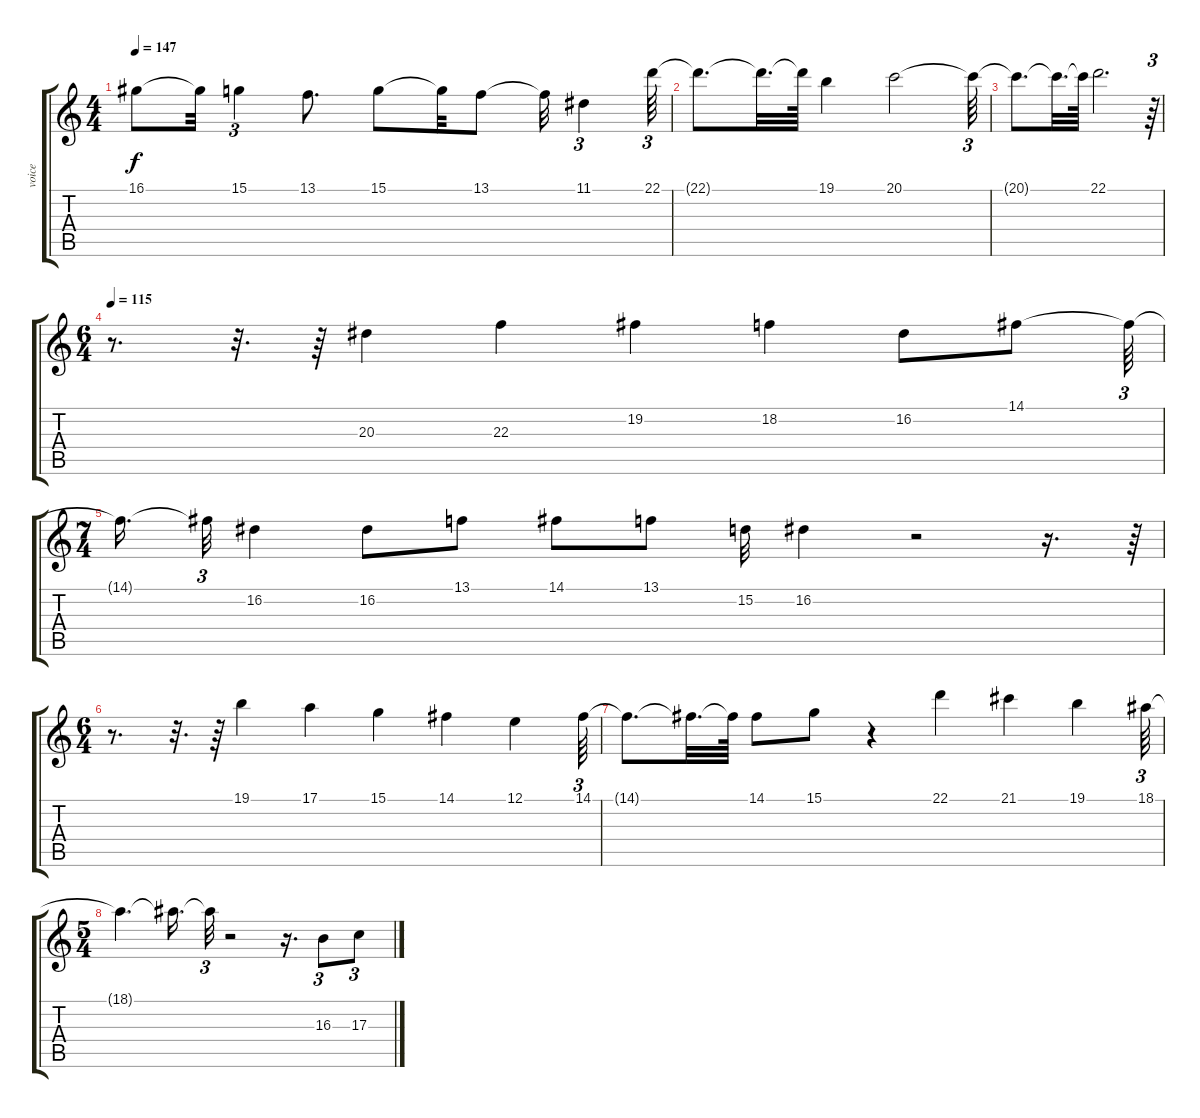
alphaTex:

\track ("voice" "voice") {instrument lead6voice}
\staff {score tabs}
\tuning (E4 B3 G3 D3 A2 E2) {hide}
\ts (4 4)
\tempo 147
\clef g2
\ks c
16.1{t}.8{dy f} 16.1{t}.32 15.1.4{tu (3 2)} 13.1.8{d} 15.1.8 15.1{t}.32 13.1.8 13.1{t}.32 11.1.4{tu (3 2)} 22.1.64{tu (3 2)} |
22.1{t}.8{d} 22.1{t}.32{d} 22.1{t}.64 19.1.4 20.1.2 20.1{t}.64{tu (3 2)} |
20.1{t}.8{d} 20.1{t}.32{d} 20.1{t}.64 22.1.2{d} r.64{tu (3 2)} |
\ts (6 4)
\tempo 115
r.8{d} r.32{d} r.64 20.3.4 22.3.4 19.2.4 18.2.4 16.2.8 14.1.8 14.1{t}.64{tu (3 2)} |
\ts (7 4)
14.1{t}.16{d} 14.1{t}.32{tu (3 2)} 16.2.4 16.2.8 13.1.8 14.1.8 13.1.8 15.2.32 16.2.4 r.2 r.16{d} r.64{tu (3 2)} |
\ts (6 4)
r.8{d} r.32{d} r.64 19.1.4 17.1.4 15.1.4 14.1.4 12.1.4 14.1.64{tu (3 2)} |
14.1{t}.8{d} 14.1{t}.32{d} 14.1{t}.64 14.1.8 15.1.8 r.4 22.1.4 21.1.4 19.1.4 18.1.64{tu (3 2)} |
\ts (5 4)
18.1{t}.4{d} 18.1{t}.16{d} 18.1{t}.32{tu (3 2)} r.2 r.16{d} 16.3.8{tu (3 2)} 17.3.8{tu (3 2)}
